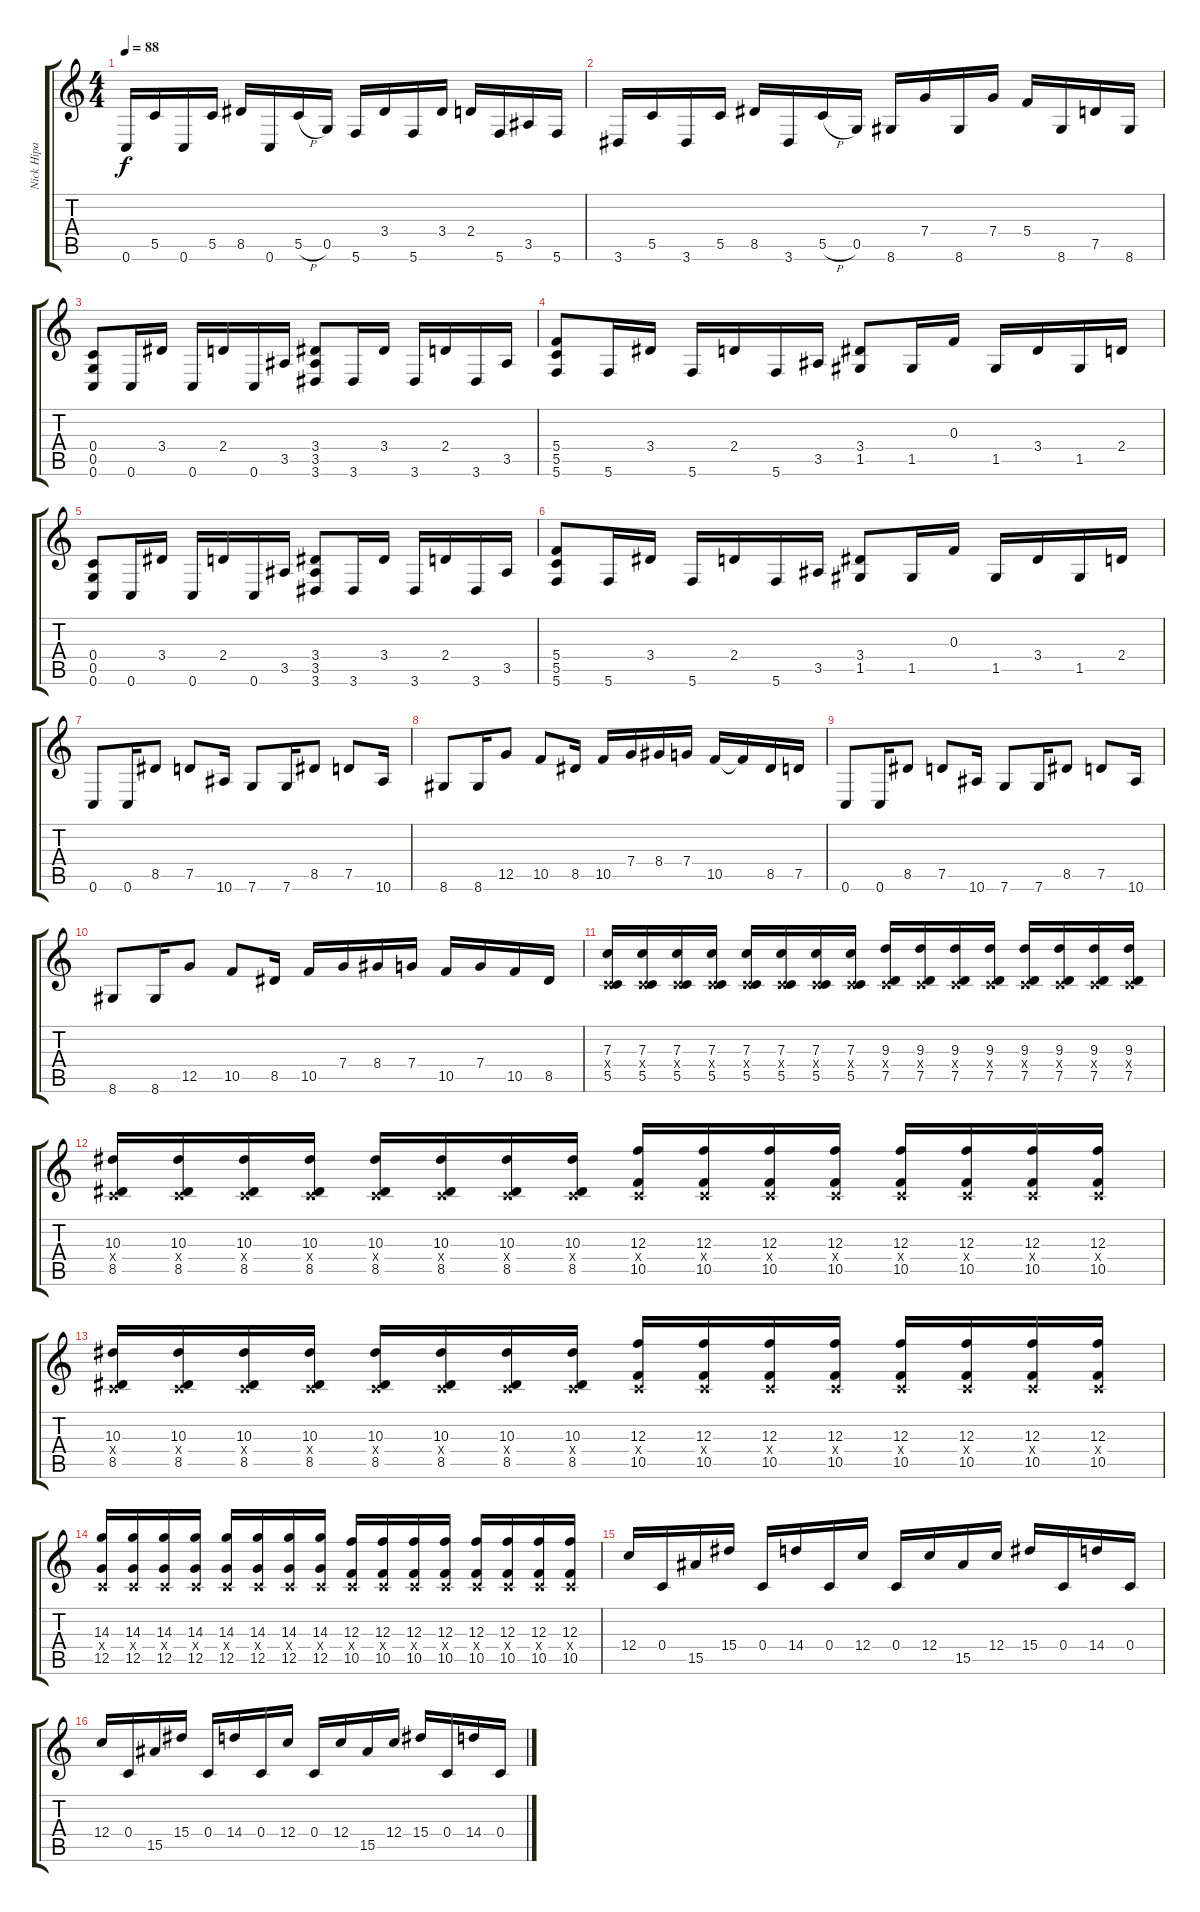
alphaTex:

\track ("Nick Hipa" "Nick Hipa") {instrument distortionguitar}
\staff {score tabs}
\tuning (D4 A3 F3 C3 G2 C2) {hide}
\ts (4 4)
\tempo 88
\clef g2
\ks c
0.6.16{dy f} 5.5.16 0.6.16 5.5.16 8.5.16 0.6.16 5.5{h}.16 0.5.16 5.6.16 3.4.16 5.6.16 3.4.16 2.4.16 5.6.16 3.5.16 5.6.16 |
3.6.16 5.5.16 3.6.16 5.5.16 8.5.16 3.6.16 5.5{h}.16 0.5.16 8.6.16 7.4.16 8.6.16 7.4.16 5.4.16 8.6.16 7.5.16 8.6.16 |
(0.4 0.5 0.6).8 0.6.16 3.4.16 0.6.16 2.4.16 0.6.16 3.5.16 (3.4 3.5 3.6).8 3.6.16 3.4.16 3.6.16 2.4.16 3.6.16 3.5.16 |
(5.4 5.5 5.6).8 5.6.16 3.4.16 5.6.16 2.4.16 5.6.16 3.5.16 (3.4 1.5).8 1.5.16 0.3.16 1.5.16 3.4.16 1.5.16 2.4.16 |
(0.4 0.5 0.6).8 0.6.16 3.4.16 0.6.16 2.4.16 0.6.16 3.5.16 (3.4 3.5 3.6).8 3.6.16 3.4.16 3.6.16 2.4.16 3.6.16 3.5.16 |
(5.4 5.5 5.6).8 5.6.16 3.4.16 5.6.16 2.4.16 5.6.16 3.5.16 (3.4 1.5).8 1.5.16 0.3.16 1.5.16 3.4.16 1.5.16 2.4.16 |
0.6.8 0.6.16 8.5.8 7.5.8 10.6.16 7.6.8 7.6.16 8.5.8 7.5.8 10.6.16 |
8.6.8 8.6.16 12.5.8 10.5.8 8.5.16 10.5.16 7.4.16 8.4.16 7.4.16 10.5.16 10.5{t}.16 8.5.16 7.5.16 |
0.6.8 0.6.16 8.5.8 7.5.8 10.6.16 7.6.8 7.6.16 8.5.8 7.5.8 10.6.16 |
8.6.8 8.6.16 12.5.8 10.5.8 8.5.16 10.5.16 7.4.16 8.4.16 7.4.16 10.5.16 7.4.16 10.5.16 8.5.16 |
(7.3 0.4{x} 5.5).16{balance 8} (7.3 0.4{x} 5.5).16 (7.3 0.4{x} 5.5).16 (7.3 0.4{x} 5.5).16 (7.3 0.4{x} 5.5).16 (7.3 0.4{x} 5.5).16 (7.3 0.4{x} 5.5).16 (7.3 0.4{x} 5.5).16 (9.3 0.4{x} 7.5).16 (9.3 0.4{x} 7.5).16 (9.3 0.4{x} 7.5).16 (9.3 0.4{x} 7.5).16 (9.3 0.4{x} 7.5).16 (9.3 0.4{x} 7.5).16 (9.3 0.4{x} 7.5).16 (9.3 0.4{x} 7.5).16 |
(10.3 0.4{x} 8.5).16 (10.3 0.4{x} 8.5).16 (10.3 0.4{x} 8.5).16 (10.3 0.4{x} 8.5).16 (10.3 0.4{x} 8.5).16 (10.3 0.4{x} 8.5).16 (10.3 0.4{x} 8.5).16 (10.3 0.4{x} 8.5).16 (12.3 0.4{x} 10.5).16 (12.3 0.4{x} 10.5).16 (12.3 0.4{x} 10.5).16 (12.3 0.4{x} 10.5).16 (12.3 0.4{x} 10.5).16 (12.3 0.4{x} 10.5).16 (12.3 0.4{x} 10.5).16 (12.3 0.4{x} 10.5).16 |
(10.3 0.4{x} 8.5).16 (10.3 0.4{x} 8.5).16 (10.3 0.4{x} 8.5).16 (10.3 0.4{x} 8.5).16 (10.3 0.4{x} 8.5).16 (10.3 0.4{x} 8.5).16 (10.3 0.4{x} 8.5).16 (10.3 0.4{x} 8.5).16 (12.3 0.4{x} 10.5).16 (12.3 0.4{x} 10.5).16 (12.3 0.4{x} 10.5).16 (12.3 0.4{x} 10.5).16 (12.3 0.4{x} 10.5).16 (12.3 0.4{x} 10.5).16 (12.3 0.4{x} 10.5).16 (12.3 0.4{x} 10.5).16 |
(14.3 0.4{x} 12.5).16 (14.3 0.4{x} 12.5).16 (14.3 0.4{x} 12.5).16 (14.3 0.4{x} 12.5).16 (14.3 0.4{x} 12.5).16 (14.3 0.4{x} 12.5).16 (14.3 0.4{x} 12.5).16 (14.3 0.4{x} 12.5).16 (12.3 0.4{x} 10.5).16 (12.3 0.4{x} 10.5).16 (12.3 0.4{x} 10.5).16 (12.3 0.4{x} 10.5).16 (12.3 0.4{x} 10.5).16 (12.3 0.4{x} 10.5).16 (12.3 0.4{x} 10.5).16 (12.3 0.4{x} 10.5).16 |
12.4.16 0.4.16 15.5.16 15.4.16 0.4.16 14.4.16 0.4.16 12.4.16 0.4.16 12.4.16 15.5.16 12.4.16 15.4.16 0.4.16 14.4.16 0.4.16 |
12.4.16 0.4.16 15.5.16 15.4.16 0.4.16 14.4.16 0.4.16 12.4.16 0.4.16 12.4.16 15.5.16 12.4.16 15.4.16 0.4.16 14.4.16 0.4.16
